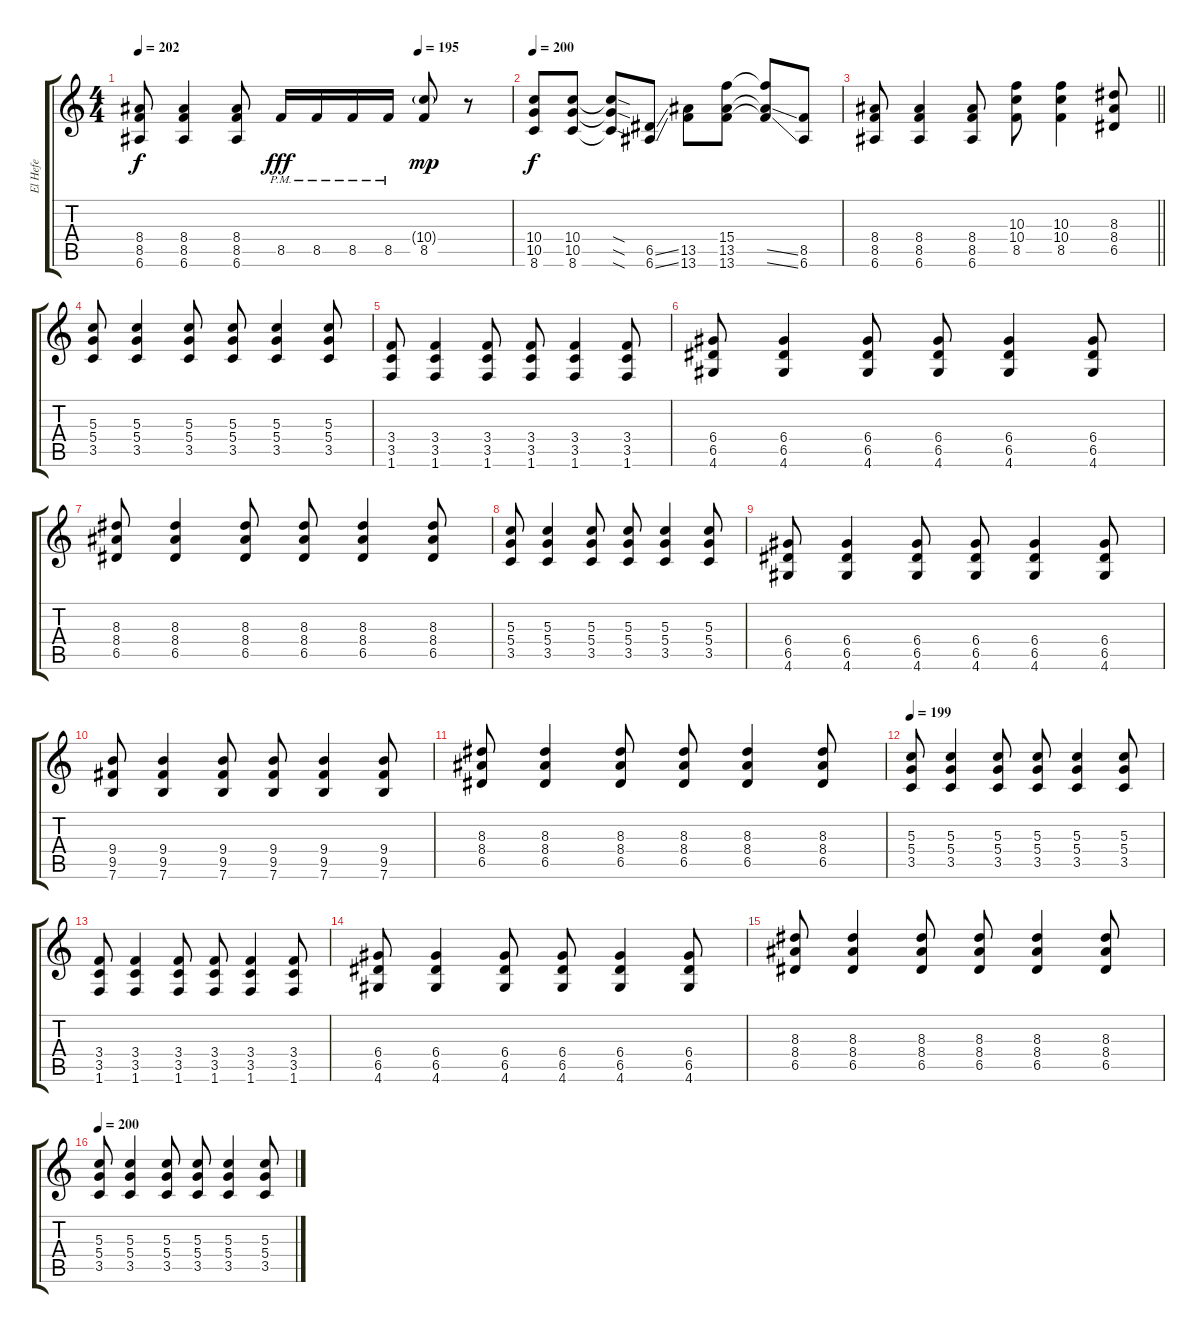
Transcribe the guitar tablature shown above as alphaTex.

\track ("El Hefe" "El Hefe") {instrument distortionguitar}
\staff {score tabs}
\tuning (E4 B3 G3 D3 A2 E2) {hide}
\ts (4 4)
\tempo 202
\tempo (195 0.75)
\clef g2
\ks c
(8.4 8.5 6.6).8{dy f} (8.4 8.5 6.6).4 (8.4 8.5 6.6).8 8.5{pm}.16{dy fff} 8.5{pm}.16 8.5{pm}.16 8.5{pm}.16 (10.4{g} 8.5).8{dy mp} r.8 |
\tempo 200
(10.4 10.5 8.6).8{dy f} (10.4 10.5 8.6).8 (10.4{sod t} 10.5{sod t} 8.6{sod t}).8 (6.5{ss} 6.6{ss}).8 (13.5 13.6).8 (15.4 13.5 13.6).8 (15.4{t} 13.5{ss t} 13.6{ss t}).8 (8.5 6.6).8 |
\barLineRight lightlight
(8.4 8.5 6.6).8 (8.4 8.5 6.6).4 (8.4 8.5 6.6).8 (10.3 10.4 8.5).8 (10.3 10.4 8.5).4 (8.3 8.4 6.5).8 |
\section ("" "")
(5.3 5.4 3.5).8 (5.3 5.4 3.5).4 (5.3 5.4 3.5).8 (5.3 5.4 3.5).8 (5.3 5.4 3.5).4 (5.3 5.4 3.5).8 |
(3.4 3.5 1.6).8 (3.4 3.5 1.6).4 (3.4 3.5 1.6).8 (3.4 3.5 1.6).8 (3.4 3.5 1.6).4 (3.4 3.5 1.6).8 |
(6.4 6.5 4.6).8 (6.4 6.5 4.6).4 (6.4 6.5 4.6).8 (6.4 6.5 4.6).8 (6.4 6.5 4.6).4 (6.4 6.5 4.6).8 |
(8.3 8.4 6.5).8 (8.3 8.4 6.5).4 (8.3 8.4 6.5).8 (8.3 8.4 6.5).8 (8.3 8.4 6.5).4 (8.3 8.4 6.5).8 |
(5.3 5.4 3.5).8 (5.3 5.4 3.5).4 (5.3 5.4 3.5).8 (5.3 5.4 3.5).8 (5.3 5.4 3.5).4 (5.3 5.4 3.5).8 |
(6.4 6.5 4.6).8 (6.4 6.5 4.6).4 (6.4 6.5 4.6).8 (6.4 6.5 4.6).8 (6.4 6.5 4.6).4 (6.4 6.5 4.6).8 |
(9.4 9.5 7.6).8 (9.4 9.5 7.6).4 (9.4 9.5 7.6).8 (9.4 9.5 7.6).8 (9.4 9.5 7.6).4 (9.4 9.5 7.6).8 |
(8.3 8.4 6.5).8 (8.3 8.4 6.5).4 (8.3 8.4 6.5).8 (8.3 8.4 6.5).8 (8.3 8.4 6.5).4 (8.3 8.4 6.5).8 |
\tempo 199
(5.3 5.4 3.5).8 (5.3 5.4 3.5).4 (5.3 5.4 3.5).8 (5.3 5.4 3.5).8 (5.3 5.4 3.5).4 (5.3 5.4 3.5).8 |
(3.4 3.5 1.6).8 (3.4 3.5 1.6).4 (3.4 3.5 1.6).8 (3.4 3.5 1.6).8 (3.4 3.5 1.6).4 (3.4 3.5 1.6).8 |
(6.4 6.5 4.6).8 (6.4 6.5 4.6).4 (6.4 6.5 4.6).8 (6.4 6.5 4.6).8 (6.4 6.5 4.6).4 (6.4 6.5 4.6).8 |
(8.3 8.4 6.5).8 (8.3 8.4 6.5).4 (8.3 8.4 6.5).8 (8.3 8.4 6.5).8 (8.3 8.4 6.5).4 (8.3 8.4 6.5).8 |
\tempo 200
(5.3 5.4 3.5).8 (5.3 5.4 3.5).4 (5.3 5.4 3.5).8 (5.3 5.4 3.5).8 (5.3 5.4 3.5).4 (5.3 5.4 3.5).8
